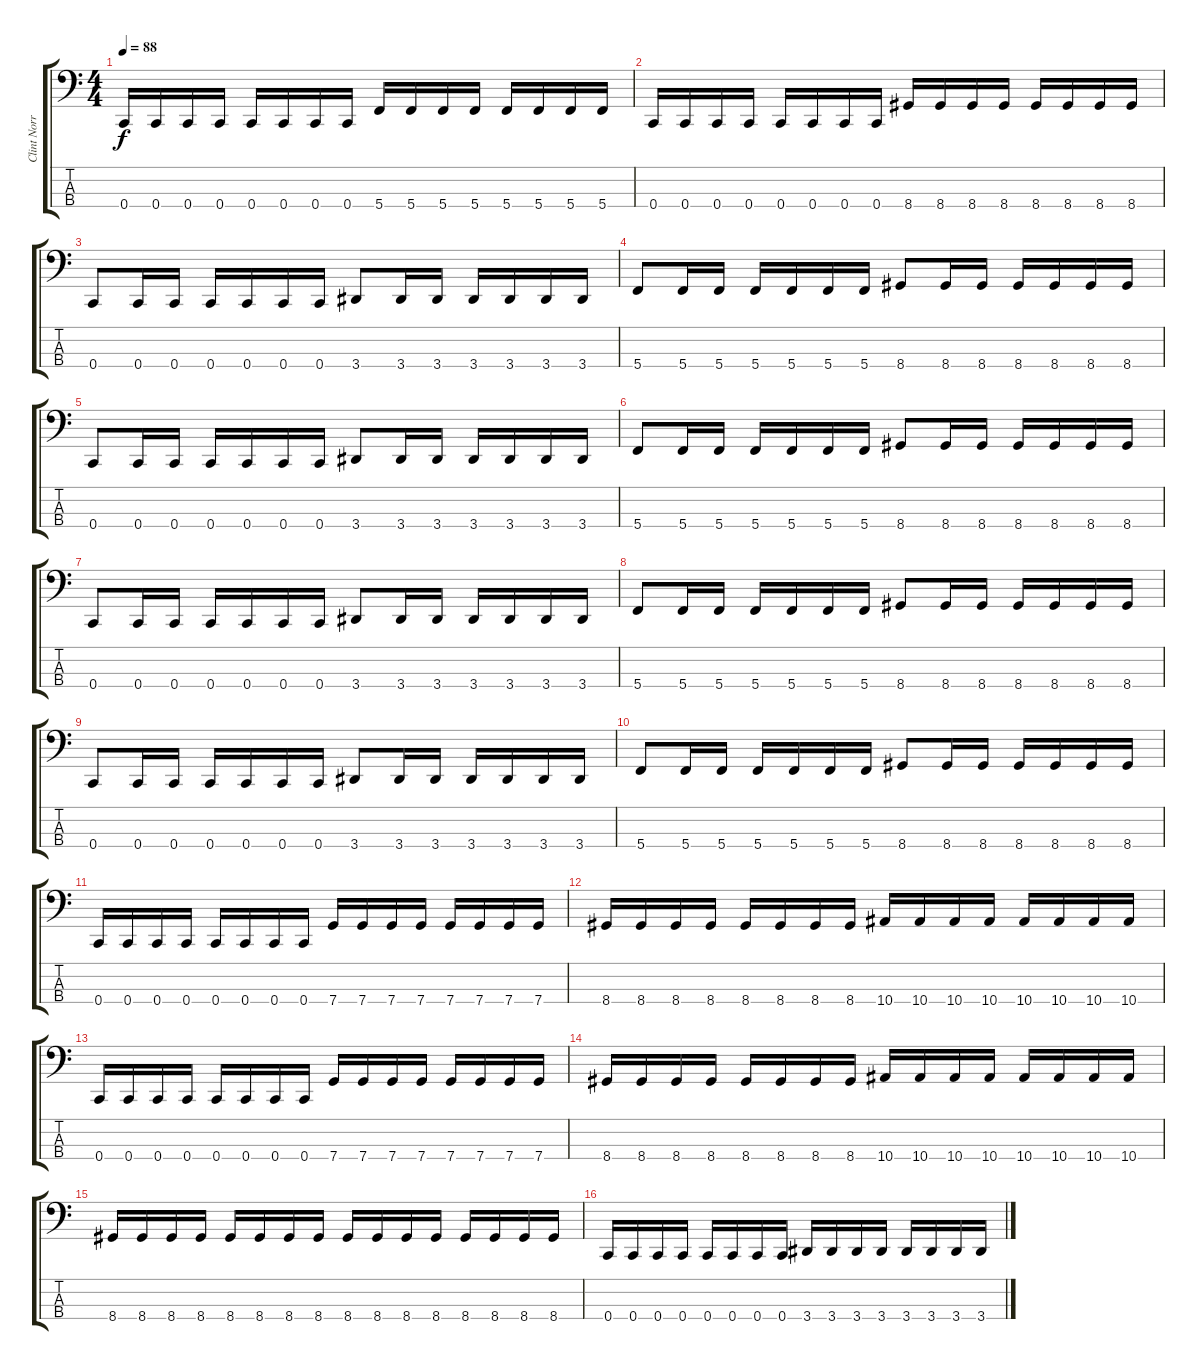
\track ("Clint Norris" "Clint Norr") {instrument electricbasspick}
\staff {score tabs}
\tuning (F2 C2 G1 C1) {hide}
\ts (4 4)
\tempo 88
\clef f4
\ks c
0.4.16{dy f} 0.4.16 0.4.16 0.4.16 0.4.16 0.4.16 0.4.16 0.4.16 5.4.16 5.4.16 5.4.16 5.4.16 5.4.16 5.4.16 5.4.16 5.4.16 |
0.4.16 0.4.16 0.4.16 0.4.16 0.4.16 0.4.16 0.4.16 0.4.16 8.4.16 8.4.16 8.4.16 8.4.16 8.4.16 8.4.16 8.4.16 8.4.16 |
0.4.8 0.4.16 0.4.16 0.4.16 0.4.16 0.4.16 0.4.16 3.4.8 3.4.16 3.4.16 3.4.16 3.4.16 3.4.16 3.4.16 |
5.4.8 5.4.16 5.4.16 5.4.16 5.4.16 5.4.16 5.4.16 8.4.8 8.4.16 8.4.16 8.4.16 8.4.16 8.4.16 8.4.16 |
0.4.8 0.4.16 0.4.16 0.4.16 0.4.16 0.4.16 0.4.16 3.4.8 3.4.16 3.4.16 3.4.16 3.4.16 3.4.16 3.4.16 |
5.4.8 5.4.16 5.4.16 5.4.16 5.4.16 5.4.16 5.4.16 8.4.8 8.4.16 8.4.16 8.4.16 8.4.16 8.4.16 8.4.16 |
0.4.8 0.4.16 0.4.16 0.4.16 0.4.16 0.4.16 0.4.16 3.4.8 3.4.16 3.4.16 3.4.16 3.4.16 3.4.16 3.4.16 |
5.4.8 5.4.16 5.4.16 5.4.16 5.4.16 5.4.16 5.4.16 8.4.8 8.4.16 8.4.16 8.4.16 8.4.16 8.4.16 8.4.16 |
0.4.8 0.4.16 0.4.16 0.4.16 0.4.16 0.4.16 0.4.16 3.4.8 3.4.16 3.4.16 3.4.16 3.4.16 3.4.16 3.4.16 |
5.4.8 5.4.16 5.4.16 5.4.16 5.4.16 5.4.16 5.4.16 8.4.8 8.4.16 8.4.16 8.4.16 8.4.16 8.4.16 8.4.16 |
0.4.16 0.4.16 0.4.16 0.4.16 0.4.16 0.4.16 0.4.16 0.4.16 7.4.16 7.4.16 7.4.16 7.4.16 7.4.16 7.4.16 7.4.16 7.4.16 |
8.4.16 8.4.16 8.4.16 8.4.16 8.4.16 8.4.16 8.4.16 8.4.16 10.4.16 10.4.16 10.4.16 10.4.16 10.4.16 10.4.16 10.4.16 10.4.16 |
0.4.16 0.4.16 0.4.16 0.4.16 0.4.16 0.4.16 0.4.16 0.4.16 7.4.16 7.4.16 7.4.16 7.4.16 7.4.16 7.4.16 7.4.16 7.4.16 |
8.4.16 8.4.16 8.4.16 8.4.16 8.4.16 8.4.16 8.4.16 8.4.16 10.4.16 10.4.16 10.4.16 10.4.16 10.4.16 10.4.16 10.4.16 10.4.16 |
8.4.16 8.4.16 8.4.16 8.4.16 8.4.16 8.4.16 8.4.16 8.4.16 8.4.16 8.4.16 8.4.16 8.4.16 8.4.16 8.4.16 8.4.16 8.4.16 |
0.4.16 0.4.16 0.4.16 0.4.16 0.4.16 0.4.16 0.4.16 0.4.16 3.4.16 3.4.16 3.4.16 3.4.16 3.4.16 3.4.16 3.4.16 3.4.16
